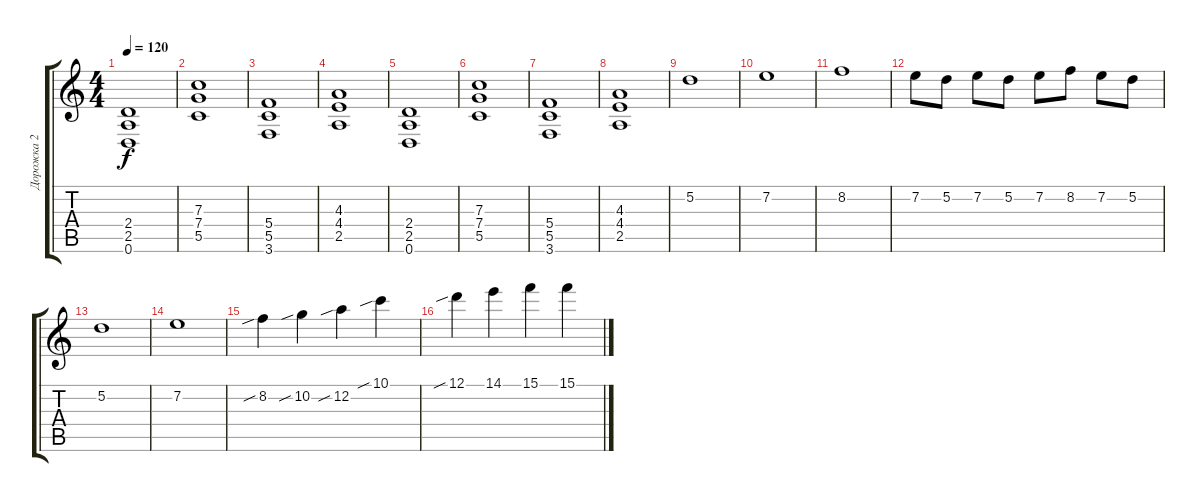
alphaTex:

\track ("Дорожка 2" "Дорожка 2") {instrument distortionguitar}
\staff {score tabs}
\tuning (D4 A3 F3 C3 G2 D2) {hide}
\ts (4 4)
\tempo 120
\clef g2
\ks c
(2.4 2.5 0.6).1{dy f} |
(7.3 7.4 5.5).1 |
(5.4 5.5 3.6).1 |
(4.3 4.4 2.5).1 |
(2.4 2.5 0.6).1 |
(7.3 7.4 5.5).1 |
(5.4 5.5 3.6).1 |
(4.3 4.4 2.5).1 |
5.2.1 |
7.2.1 |
8.2.1 |
7.2.8 5.2.8 7.2.8 5.2.8 7.2.8 8.2.8 7.2.8 5.2.8 |
5.2.1 |
7.2.1 |
8.2{sib}.4 10.2{sib}.4 12.2{sib}.4 10.1{sib}.4 |
12.1{sib}.4 14.1.4 15.1.4 15.1.4
